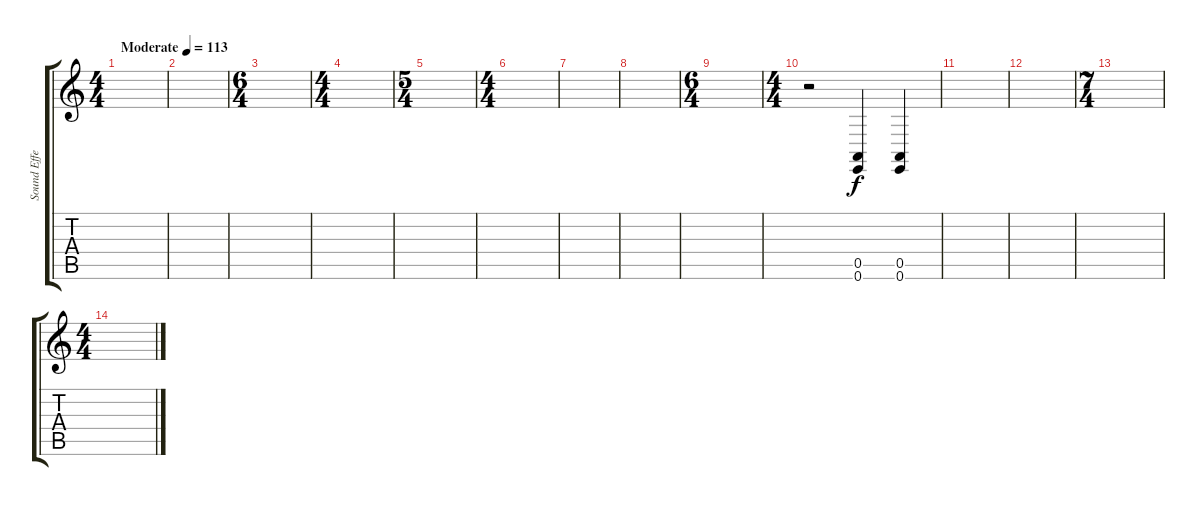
\track ("Sound Effect" "Sound Effe") {instrument gunshot}
\staff {score tabs}
\tuning (E4 B3 G3 D3 A2 E2) {hide}
\ts (4 4)
\tempo (113 "Moderate")
\clef g2
\ks c
|
|
\ts (6 4)
|
\ts (4 4)
|
\ts (5 4)
|
\ts (4 4)
|
|
|
\ts (6 4)
|
\ts (4 4)
r.2 (0.5 0.6).4 (0.5 0.6).4 |
|
|
\ts (7 4)
|
\ts (4 4)
